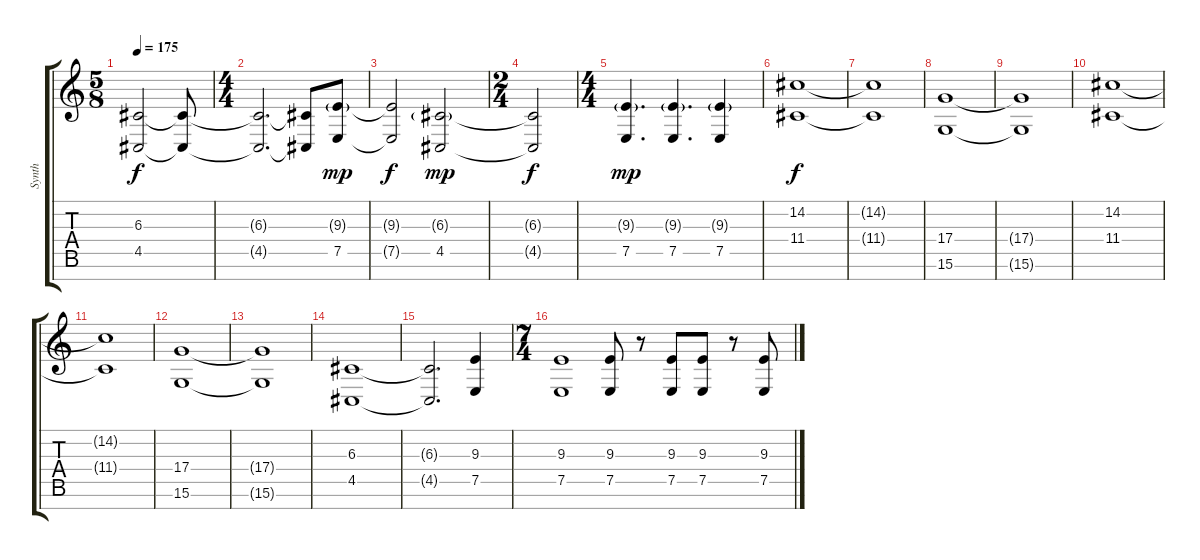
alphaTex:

\track ("Synth" "Synth") {instrument choiraahs}
\staff {score tabs}
\tuning (E4 B3 G3 D3 A2 E2 B1) {hide}
\ts (5 8)
\tempo 175
\clef g2
\ks c
(6.3{t} 4.5{t}).2{dy f} (6.3{t} 4.5{t}).8 |
\ts (4 4)
(6.3{t} 4.5{t}).2{d} (6.3{t} 4.5{t}).8 (9.3{g} 7.5).8{dy mp} |
(9.3{t} 7.5{t}).2{dy f} (6.3{g} 4.5).2{dy mp} |
\ts (2 4)
(6.3{t} 4.5{t}).2{dy f} |
\ts (4 4)
(9.3{g} 7.5).4{d dy mp} (9.3{g} 7.5).4{d} (9.3{g} 7.5).4 |
(14.2 11.4).1{dy f volume 6 instrument choiraahs} |
(14.2{t} 11.4{t}).1 |
(17.4 15.6).1 |
(17.4{t} 15.6{t}).1 |
(14.2 11.4).1 |
(14.2{t} 11.4{t}).1 |
(17.4 15.6).1 |
(17.4{t} 15.6{t}).1 |
(6.3 4.5).1 |
(6.3{t} 4.5{t}).2{d} (9.3 7.5).4 |
\ts (7 4)
(9.3 7.5).1 (9.3 7.5).8 r.8 (9.3 7.5).8 (9.3 7.5).8 r.8 (9.3 7.5).8
